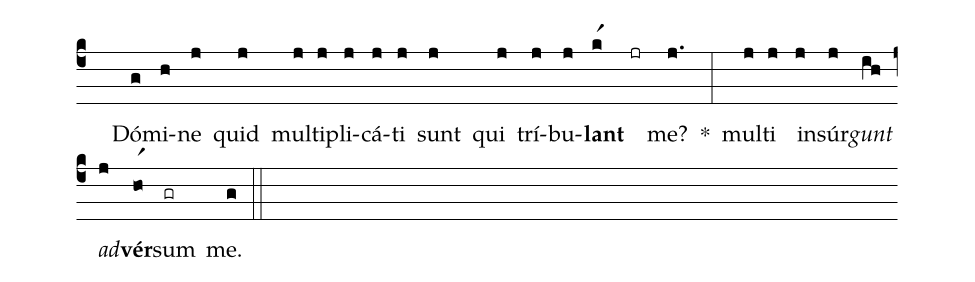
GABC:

%%
(c4)
( )Dó(g)mi(h)ne(j) quid(j) mul(j)ti(j)pli(j)cá(j)ti(j) sunt(j) qui(j) trí(j)bu(j)<b>lant</b>(kr1)  (jr) me?(j.) *(:)
mul(j)ti(j) in(j)súr(j)<i>gunt</i>(ih) <i>ad</i>(j)<b>vér</b>(hor1)sum(gr) me.(g) (::)
